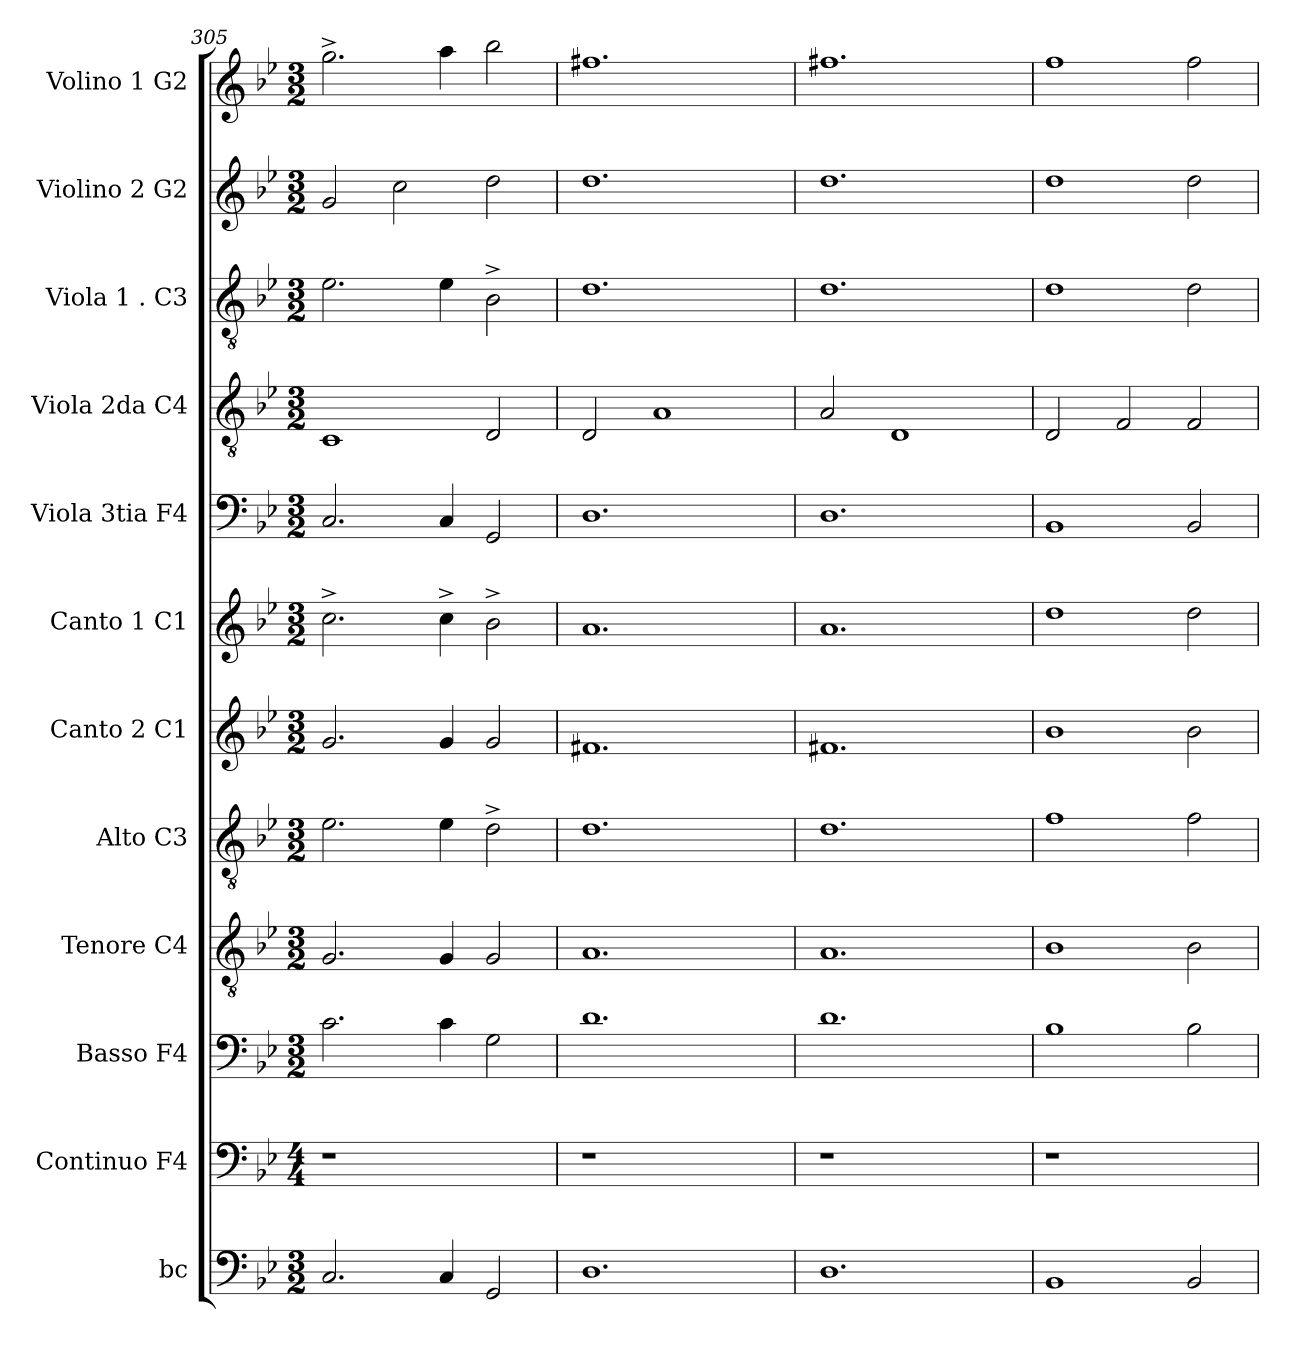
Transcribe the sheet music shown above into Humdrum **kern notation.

**kern	**kern	**kern	**kern	**kern	**kern	**kern	**kern	**kern	**kern	**kern	**kern
*part12	*part11	*part10	*part9	*part8	*part7	*part6	*part5	*part4	*part3	*part2	*part1
*staff12	*staff11	*staff10	*staff9	*staff8	*staff7	*staff6	*staff5	*staff4	*staff3	*staff2	*staff1
*I"bc	*I"Continuo F4	*I"Basso F4	*I"Tenore C4	*I"Alto C3	*I"Canto 2 C1	*I"Canto 1 C1	*I"Viola 3tia F4	*I"Viola 2da C4	*I"Viola 1 . C3	*I"Violino 2 G2	*I"Volino 1 G2
*I'bc	*	*I'B	*I'T	*I'A	*I'C2	*I'C1	*I'Vla3	*I'Vla2	*I'Vla1	*I'Vl2	*I'Vl1
*clefF4	*clefF4	*clefF4	*clefGv2	*clefGv2	*clefG2	*clefG2	*clefF4	*clefGv2	*clefGv2	*clefG2	*clefG2
*k[b-e-]	*k[b-e-]	*k[b-e-]	*k[b-e-]	*k[b-e-]	*k[b-e-]	*k[b-e-]	*k[b-e-]	*k[b-e-]	*k[b-e-]	*k[b-e-]	*k[b-e-]
*B-:	*B-:	*B-:	*B-:	*B-:	*B-:	*B-:	*B-:	*B-:	*B-:	*B-:	*B-:
*M3/2	*M4/4	*M3/2	*M3/2	*M3/2	*M3/2	*M3/2	*M3/2	*M3/2	*M3/2	*M3/2	*M3/2
=305	=305	=305	=305	=305	=305	=305	=305	=305	=305	=305	=305
2.C/	1r	2.c\	2.G/	2.e-\	2.g/	2.cc^>\	2.C/	1C	2.e-\	2g/	2.gg^>\
.	.	.	.	.	.	.	.	.	.	2cc\	.
4C/	.	4c\	4G/	4e-\	4g/	4cc^>\	4C/	.	4e-\	.	4aa\
2GG/	2ryy	2G\	2G/	2d^>\	2g/	2b-^>\	2GG/	2D/	2B-^>\	2dd\	2bb-\
=306	=306	=306	=306	=306	=306	=306	=306	=306	=306	=306	=306
1.D	1r	1.d	1.A	1.d	1.f#X	1.a	1.D	2D/	1.d	1.dd	1.ff#X
.	.	.	.	.	.	.	.	1A	.	.	.
.	2ryy	.	.	.	.	.	.	.	.	.	.
=307	=307	=307	=307	=307	=307	=307	=307	=307	=307	=307	=307
1.D	1r	1.d	1.A	1.d	1.f#X	1.a	1.D	2A/	1.d	1.dd	1.ff#X
.	.	.	.	.	.	.	.	1D	.	.	.
.	2ryy	.	.	.	.	.	.	.	.	.	.
=308	=308	=308	=308	=308	=308	=308	=308	=308	=308	=308	=308
1BB-	1r	1B-	1B-	1f	1b-	1dd	1BB-	2D/	1d	1dd	1ff
.	.	.	.	.	.	.	.	2F/	.	.	.
2BB-/	2ryy	2B-\	2B-\	2f\	2b-\	2dd\	2BB-/	2F/	2d\	2dd\	2ff\
=	=	=	=	=	=	=	=	=	=	=	=
*-	*-	*-	*-	*-	*-	*-	*-	*-	*-	*-	*-
